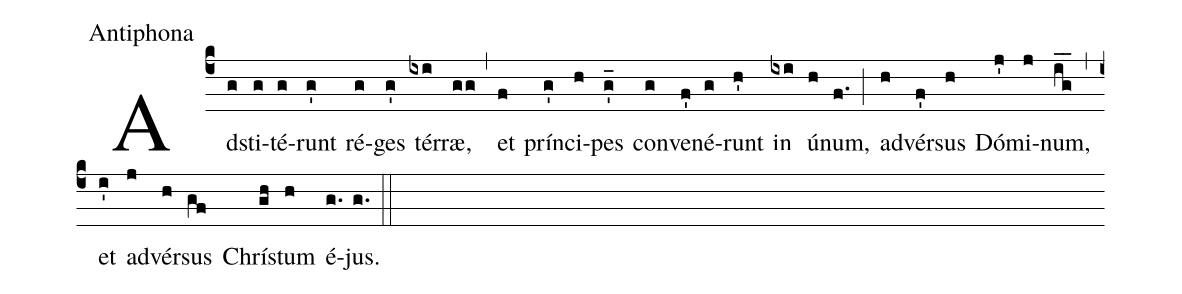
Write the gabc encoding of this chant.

office-part: Antiphona;
%%
(c4)
Ad(g)sti(g)té(g)runt(g') ré(g)ges(g') tér(ixi)ræ,(gg) (,)
et(f) prín(g')ci(h)pes(g'_) con(g)ve(f')né(g)runt(h') in( ixi) ú(h)num,(f.) (;)
ad(h)vér(f')sus(h) Dó(j')mi(j)num,(ig__) (,)
et(i') ad(j)vér(h)sus(gf) Chrí(gh)stum(h) é(g.)jus.(g.) (::)
